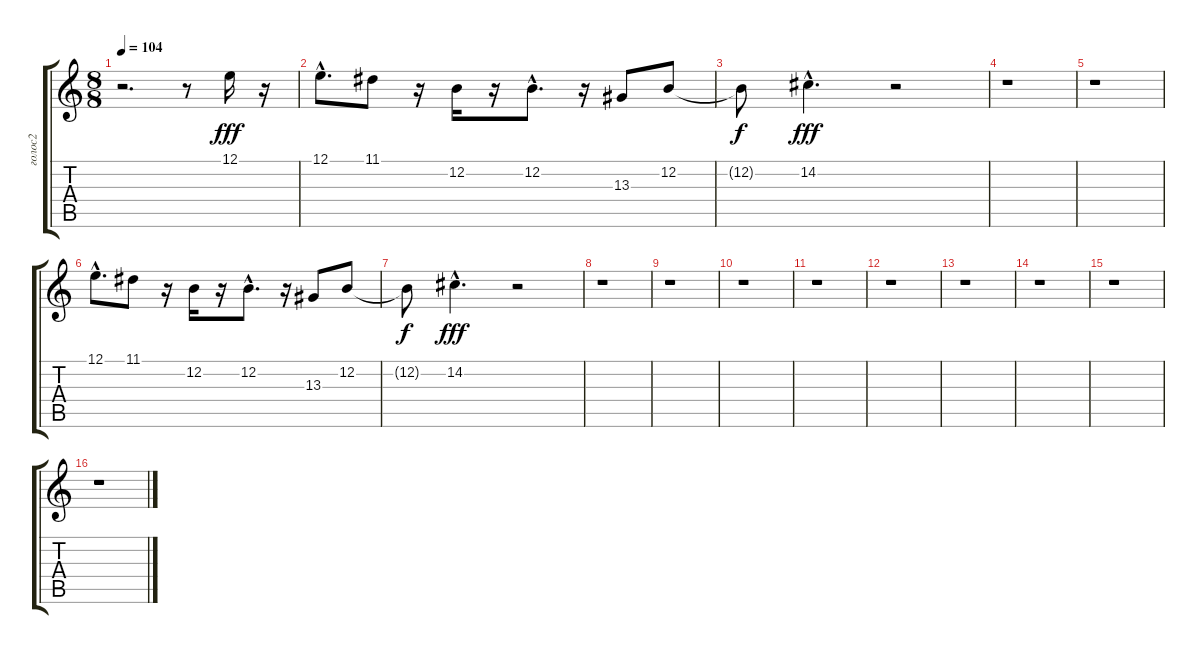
\track ("голос2" "голос2") {instrument synthvoice}
\staff {score tabs}
\tuning (E4 B3 G3 D3 A2 E2) {hide}
\ts (8 8)
\tempo 104
\clef g2
\ks c
r.2{d dy fff} r.8 12.1.16 r.16 |
12.1{hac}.8{d} 11.1.8 r.16 12.2.16 r.16 12.2{hac}.8{d} r.16 13.3.8 12.2.8 |
12.2{t}.8{dy f} 14.2{hac}.4{d dy fff} r.2 |
r.1 |
r.1 |
12.1{hac}.8{d} 11.1.8 r.16 12.2.16 r.16 12.2{hac}.8{d} r.16 13.3.8 12.2.8 |
12.2{t}.8{dy f} 14.2{hac}.4{d dy fff} r.2 |
r.1 |
r.1 |
r.1 |
r.1 |
r.1 |
r.1 |
r.1 |
r.1 |
r.1
